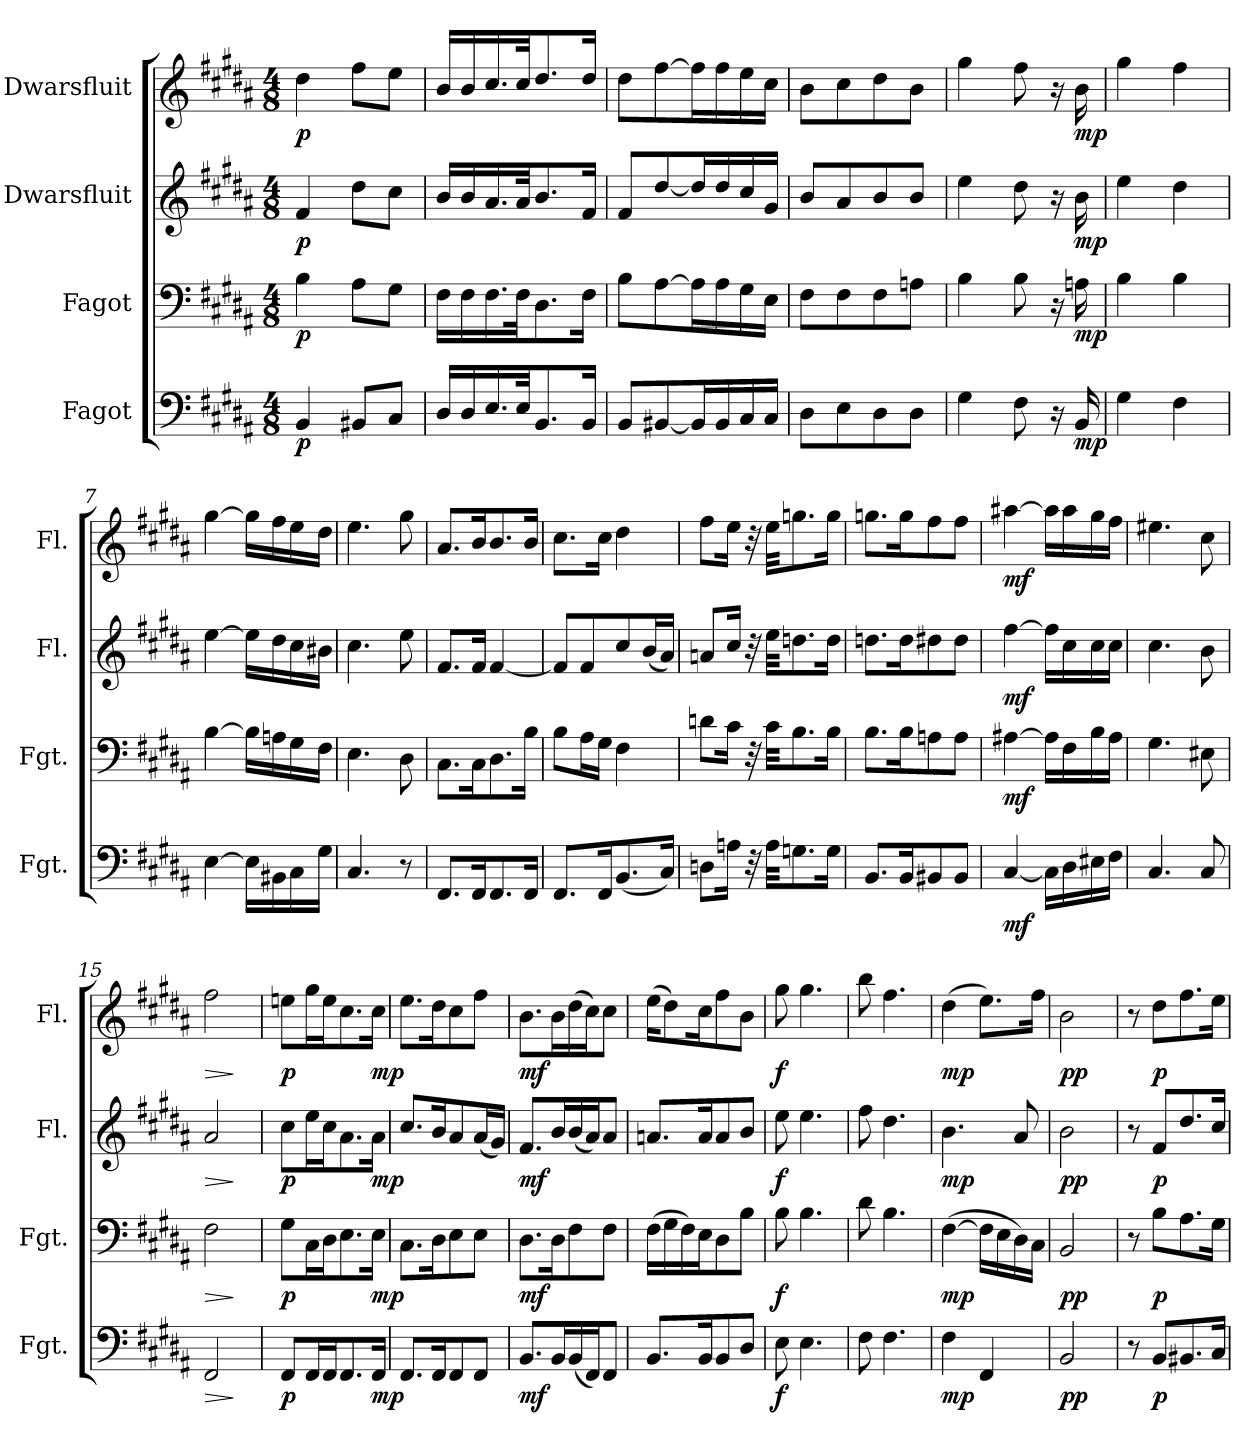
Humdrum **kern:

**kern	**dynam	**kern	**dynam	**kern	**dynam	**kern	**dynam
*part4	*part4	*part3	*part3	*part2	*part2	*part1	*part1
*staff4	*staff4	*staff3	*staff3	*staff2	*staff2	*staff1	*staff1
*I"Fagot	*	*I"Fagot	*	*I"Dwarsfluit	*	*I"Dwarsfluit	*
*I'Fgt.	*	*I'Fgt.	*	*I'Fl.	*	*I'Fl.	*
*clefF4	*	*clefF4	*	*clefG2	*	*clefG2	*
*k[f#c#g#d#a#]	*	*k[f#c#g#d#a#]	*	*k[f#c#g#d#a#]	*	*k[f#c#g#d#a#]	*
*M4/8	*	*M4/8	*	*M4/8	*	*M4/8	*
*MM40	*	*MM40	*	*MM40	*	*MM40	*
=1	=1	=1	=1	=1	=1	=1	=1
!	!LO:DY:b	!	!LO:DY:b	!	!LO:DY:b	!	!LO:DY:b
4BB/	p	4B\	p	4f#/	p	4dd#\	p
8BB#X/L	.	8A#\L	.	8dd#\L	.	8ff#\L	.
8C#/J	.	8G#\J	.	8cc#\J	.	8ee\J	.
=2	=2	=2	=2	=2	=2	=2	=2
16D#/LL	.	16F#\LL	.	16b/LL	.	16b/LL	.
16D#/	.	16F#\	.	16b/	.	16b/	.
16.E/	.	16.F#\	.	16.a#/	.	16.cc#/	.
32E/JK	.	32F#\JK	.	32a#/JK	.	32cc#/JK	.
8.BB/	.	8.D#\	.	8.b/	.	8.dd#/	.
16BB/Jk	.	16F#\Jk	.	16f#/Jk	.	16dd#/Jk	.
=3	=3	=3	=3	=3	=3	=3	=3
8BB/L	.	8B\L	.	8f#/L	.	8dd#\L	.
[8BB#X/	.	[8A#\	.	[8dd#/	.	[8ff#\	.
16BB#/L]	.	16A#\L]	.	16dd#/L]	.	16ff#\L]	.
16BB#/	.	16A#\	.	16dd#/	.	16ff#\	.
16C#/	.	16G#\	.	16cc#/	.	16ee\	.
16C#/JJ	.	16E\JJ	.	16g#/JJ	.	16cc#\JJ	.
=4	=4	=4	=4	=4	=4	=4	=4
8D#\L	.	8F#\L	.	8b/L	.	8b\L	.
8E\	.	8F#\	.	8a#/	.	8cc#\	.
8D#\	.	8F#\	.	8b/	.	8dd#\	.
8D#\J	.	8An\J	.	8b/J	.	8b\J	.
=5	=5	=5	=5	=5	=5	=5	=5
4G#\	.	4B\	.	4ee\	.	4gg#\	.
8F#\	.	8B\	.	8dd#\	.	8ff#\	.
16r	.	16r	.	16r	.	16r	.
!	!LO:DY:b	!	!LO:DY:b	!	!LO:DY:b	!	!LO:DY:b
16BB/	mp	16An\	mp	16b\	mp	16b\	mp
=6	=6	=6	=6	=6	=6	=6	=6
4G#\	.	4B\	.	4ee\	.	4gg#\	.
4F#\	.	4B\	.	4dd#\	.	4ff#\	.
!!LO:LB:g=z
=7	=7	=7	=7	=7	=7	=7	=7
[4E\	.	[4B\	.	[4ee\	.	[4gg#\	.
16E\LL]	.	16B\LL]	.	16ee\LL]	.	16gg#\LL]	.
16BB#X\	.	16An\	.	16dd#\	.	16ff#\	.
16C#\	.	16G#\	.	16cc#\	.	16ee\	.
16G#\JJ	.	16F#\JJ	.	16b#X\JJ	.	16dd#\JJ	.
=8	=8	=8	=8	=8	=8	=8	=8
4.C#/	.	4.E\	.	4.cc#\	.	4.ee\	.
8r	.	8D#\	.	8ee\	.	8gg#\	.
=9	=9	=9	=9	=9	=9	=9	=9
8.FF#/L	.	8.C#\L	.	8.f#/L	.	8.a#/L	.
16FF#/K	.	16C#\K	.	16f#/Jk	.	16b/K	.
8.FF#/	.	8.D#\	.	[4f#/	.	8.b/	.
16FF#/Jk	.	16B\Jk	.	.	.	16b/Jk	.
=10	=10	=10	=10	=10	=10	=10	=10
8.FF#/L	.	8B\L	.	8f#/L]	.	8.cc#\L	.
.	.	16A#\L	.	8f#/	.	.	.
16FF#/K	.	16G#\JJ	.	.	.	16cc#\Jk	.
(8.BB/	.	4F#\	.	8cc#/	.	4dd#\	.
.	.	.	.	(16b/L	.	.	.
16C#/Jk)	.	.	.	16a#/JJ)	.	.	.
=11	=11	=11	=11	=11	=11	=11	=11
8Dn\L	.	8dn\L	.	8an/L	.	8ff#\L	.
16An\Jk	.	16c#\Jk	.	16cc#/Jk	.	16ee\Jk	.
32r	.	32r	.	32r	.	32r	.
32A\KKL	.	32c#\KKL	.	32ee\KKL	.	32ee\KKL	.
8.Gn\	.	8.B\	.	8.ddn\	.	8.ggn\	.
16G\Jk	.	16B\Jk	.	16dd\Jk	.	16gg\Jk	.
=12	=12	=12	=12	=12	=12	=12	=12
8.BB/L	.	8.B\L	.	8.ddn\L	.	8.ggn\L	.
16BB/K	.	16B\K	.	16dd\K	.	16gg\K	.
8BB#X/	.	8An\	.	8dd#X\	.	8ff#\	.
8BB#/J	.	8A\J	.	8dd#\J	.	8ff#\J	.
!!LO:PB:g=z
=13	=13	=13	=13	=13	=13	=13	=13
!	!LO:DY:b	!	!LO:DY:b	!	!LO:DY:b	!	!LO:DY:b
[4C#/	mf	[4A#X\	mf	[4ff#\	mf	[4aa#X\	mf
16C#\LL]	.	16A#\LL]	.	16ff#\LL]	.	16aa#\LL]	.
16D#\	.	16F#\	.	16cc#\	.	16aa#\	.
16E#X\	.	16B\	.	16cc#\	.	16gg#\	.
16F#\JJ	.	16A#\JJ	.	16cc#\JJ	.	16ff#\JJ	.
=14	=14	=14	=14	=14	=14	=14	=14
4.C#/	.	4.G#\	.	4.cc#\	.	4.ee#X\	.
8C#/	.	8E#X\	.	8b\	.	8cc#\	.
=15	=15	=15	=15	=15	=15	=15	=15
!	!LO:HP:b	!	!LO:HP:b	!	!LO:HP:b	!	!LO:HP:b
2FF#/	>	2F#\	>	2a#/	>	2ff#\	>
.	]	.	]	.	]	.	]
=16	=16	=16	=16	=16	=16	=16	=16
!	!LO:DY:b	!	!LO:DY:b	!	!LO:DY:b	!	!LO:DY:b
8FF#/L	p	8G#\L	p	8cc#\L	p	8een\L	p
16FF#/L	.	16C#\L	.	16ee\L	.	16gg#\L	.
16FF#/J	.	16D#\J	.	16cc#\J	.	16ee\J	.
8.FF#/	.	8.E\	.	8.a#\	.	8.cc#\	.
!	!LO:DY:b	!	!LO:DY:b	!	!LO:DY:b	!	!LO:DY:b
16FF#/Jk	mp	16E\Jk	mp	16a#\Jk	mp	16cc#\Jk	mp
=17	=17	=17	=17	=17	=17	=17	=17
8.FF#/L	.	8.C#\L	.	8.cc#/L	.	8.ee\L	.
16FF#/K	.	16D#\K	.	16b/K	.	16dd#\K	.
8FF#/	.	8E\	.	8a#/	.	8cc#\	.
8FF#/J	.	8E\J	.	(16a#/L	.	8ff#\J	.
.	.	.	.	16g#/JJ)	.	.	.
=18	=18	=18	=18	=18	=18	=18	=18
!	!LO:DY:b	!	!LO:DY:b	!	!LO:DY:b	!	!LO:DY:b
8.BB/L	mf	8.D#\L	mf	8.f#/L	mf	8.b\L	mf
16BB/L	.	16D#\K	.	16b/L	.	16b\L	.
(16BB/	.	8F#\	.	(16b/	.	(16dd#\	.
16FF#/J)	.	.	.	16a#/J)	.	16cc#\J)	.
8FF#/J	.	8F#\J	.	8a#/J	.	8cc#\J	.
=19	=19	=19	=19	=19	=19	=19	=19
8.BB/L	.	(16F#\LL	.	8.an/L	.	(16ee\KL	.
.	.	16G#\	.	.	.	8dd#\)	.
.	.	16F#\)	.	.	.	.	.
16BB/K	.	16E\J	.	16a/K	.	16cc#\K	.
8BB/	.	8D#\	.	8a/	.	8ff#\	.
8D#/J	.	8B\J	.	8b/J	.	8b\J	.
!!LO:LB:g=z
=20	=20	=20	=20	=20	=20	=20	=20
!	!LO:DY:b	!	!LO:DY:b	!	!LO:DY:b	!	!LO:DY:b
8E\	f	8B\	f	8ee\	f	8gg#\	f
4.E\	.	4.B\	.	4.ee\	.	4.gg#\	.
=21	=21	=21	=21	=21	=21	=21	=21
8F#\	.	8d#\	.	8ff#\	.	8bb\	.
4.F#\	.	4.B\	.	4.dd#\	.	4.ff#\	.
=22	=22	=22	=22	=22	=22	=22	=22
!	!LO:DY:b	!	!LO:DY:b	!	!LO:DY:b	!	!LO:DY:b
4F#\	mp	([4F#\	mp	4.b\	mp	(4dd#\	mp
4FF#/	.	16F#\LL]	.	.	.	8.ee\L)	.
.	.	16E\	.	.	.	.	.
.	.	16D#\)	.	8a#/	.	.	.
.	.	16C#\JJ	.	.	.	16ff#\Jk	.
=23	=23	=23	=23	=23	=23	=23	=23
!	!LO:DY:b	!	!LO:DY:b	!	!LO:DY:b	!	!LO:DY:b
2BB/	pp	2BB/	pp	2b\	pp	2b\	pp
=24	=24	=24	=24	=24	=24	=24	=24
8r	.	8r	.	8r	.	8r	.
!	!LO:DY:b	!	!LO:DY:b	!	!LO:DY:b	!	!LO:DY:b
8BB/L	p	8B\L	p	8f#/L	p	8dd#\L	p
8.BB#X/	.	8.A#\	.	8.dd#/	.	8.ff#\	.
16C#/Jk	.	16G#\Jk	.	16cc#/Jk	.	16ee\Jk	.
=	=	=	=	=	=	=	=
*-	*-	*-	*-	*-	*-	*-	*-
